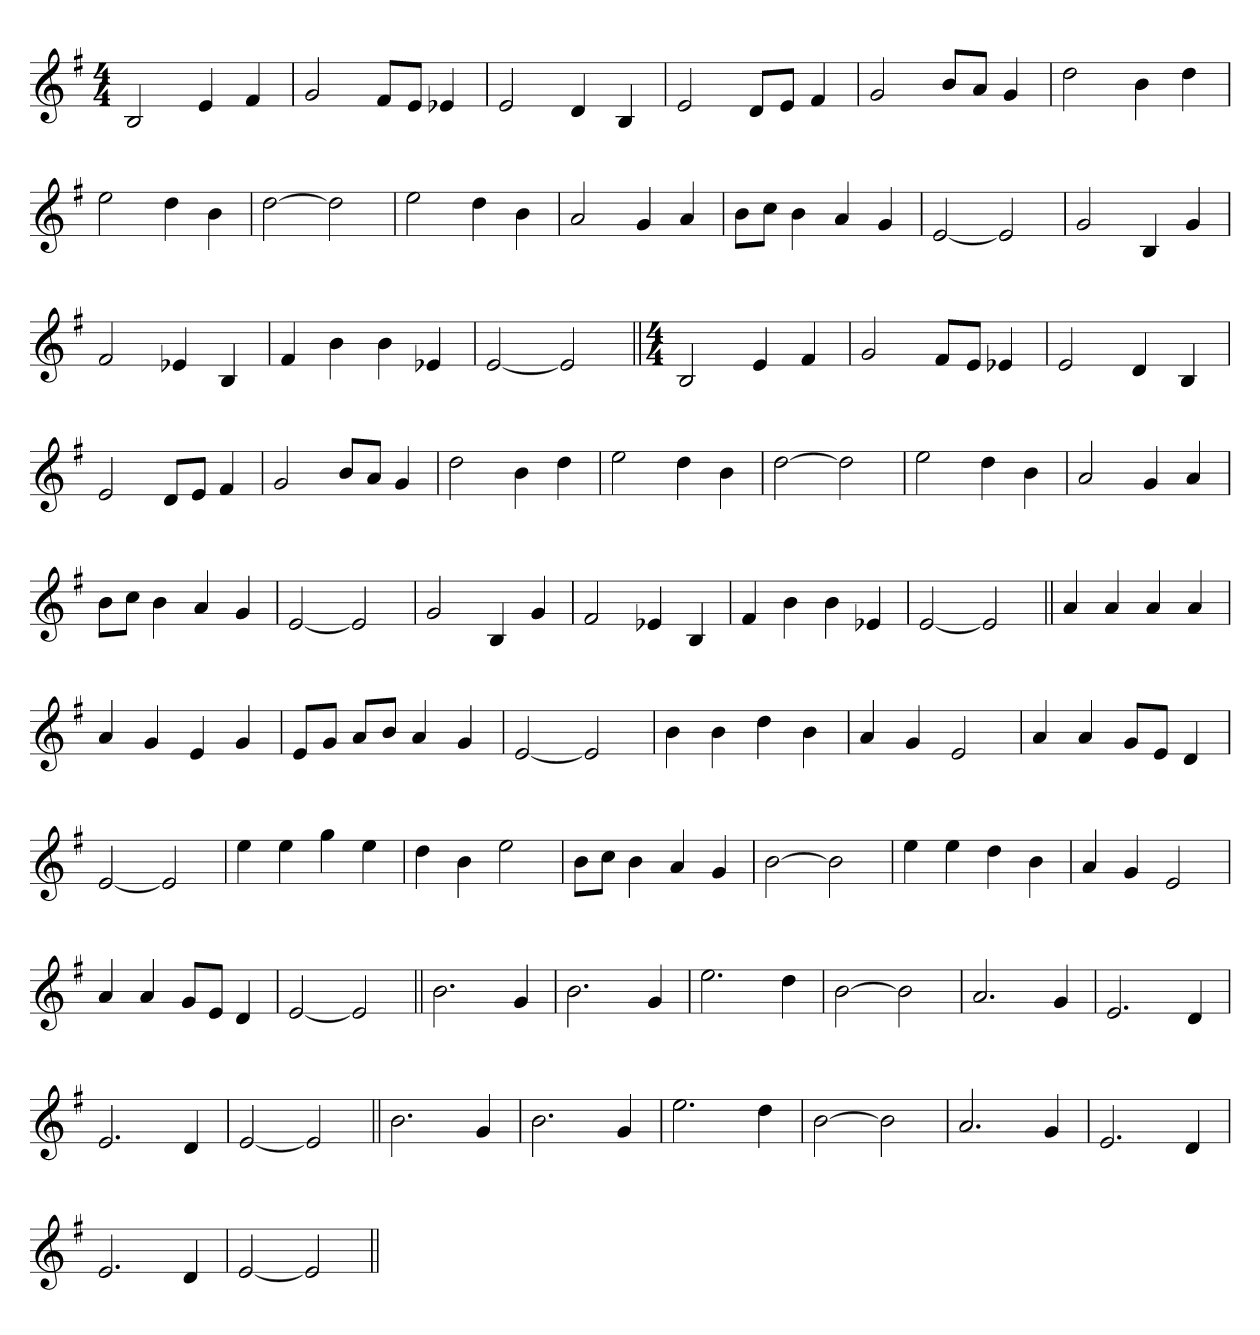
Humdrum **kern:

**kern
*part1
*staff1
*clefG2
*k[f#]
*G:
*M4/4
=1
2B
4e
4f#
=
2g
8f#L
8eJ
4e-X
=
2e
4d
4B
=
2e
8dL
8eJ
4f#
=
2g
8bL
8aJ
4g
=
2dd
4b
4dd
=
2ee
4dd
4b
=
[2dd
2dd]
=
2ee
4dd
4b
=
2a
4g
4a
=
8bL
8ccJ
4b
4a
4g
=
[2e
2e]
=
2g
4B
4g
=
2f#
4e-X
4B
=
4f#
4b
4b
4e-X
=
[2e
2e]
=||
*M4/4
2B
4e
4f#
=
2g
8f#L
8eJ
4e-X
=
2e
4d
4B
=
2e
8dL
8eJ
4f#
=
2g
8bL
8aJ
4g
=
2dd
4b
4dd
=
2ee
4dd
4b
=
[2dd
2dd]
=
2ee
4dd
4b
=
2a
4g
4a
=
8bL
8ccJ
4b
4a
4g
=
[2e
2e]
=
2g
4B
4g
=
2f#
4e-X
4B
=
4f#
4b
4b
4e-X
=
[2e
2e]
=||
4a
4a
4a
4a
=
4a
4g
4e
4g
=
8eL
8gJ
8aL
8bJ
4a
4g
=
[2e
2e]
=
4b
4b
4dd
4b
=
4a
4g
2e
=
4a
4a
8gL
8eJ
4d
=
[2e
2e]
=
4ee
4ee
4gg
4ee
=
4dd
4b
2ee
=
8bL
8ccJ
4b
4a
4g
=
[2b
2b]
=
4ee
4ee
4dd
4b
=
4a
4g
2e
=
4a
4a
8gL
8eJ
4d
=
[2e
2e]
=||
2.b
4g
=
2.b
4g
=
2.ee
4dd
=
[2b
2b]
=
2.a
4g
=
2.e
4d
=
2.e
4d
=
[2e
2e]
=||
2.b
4g
=
2.b
4g
=
2.ee
4dd
=
[2b
2b]
=
2.a
4g
=
2.e
4d
=
2.e
4d
=
[2e
2e]
=||
*-
